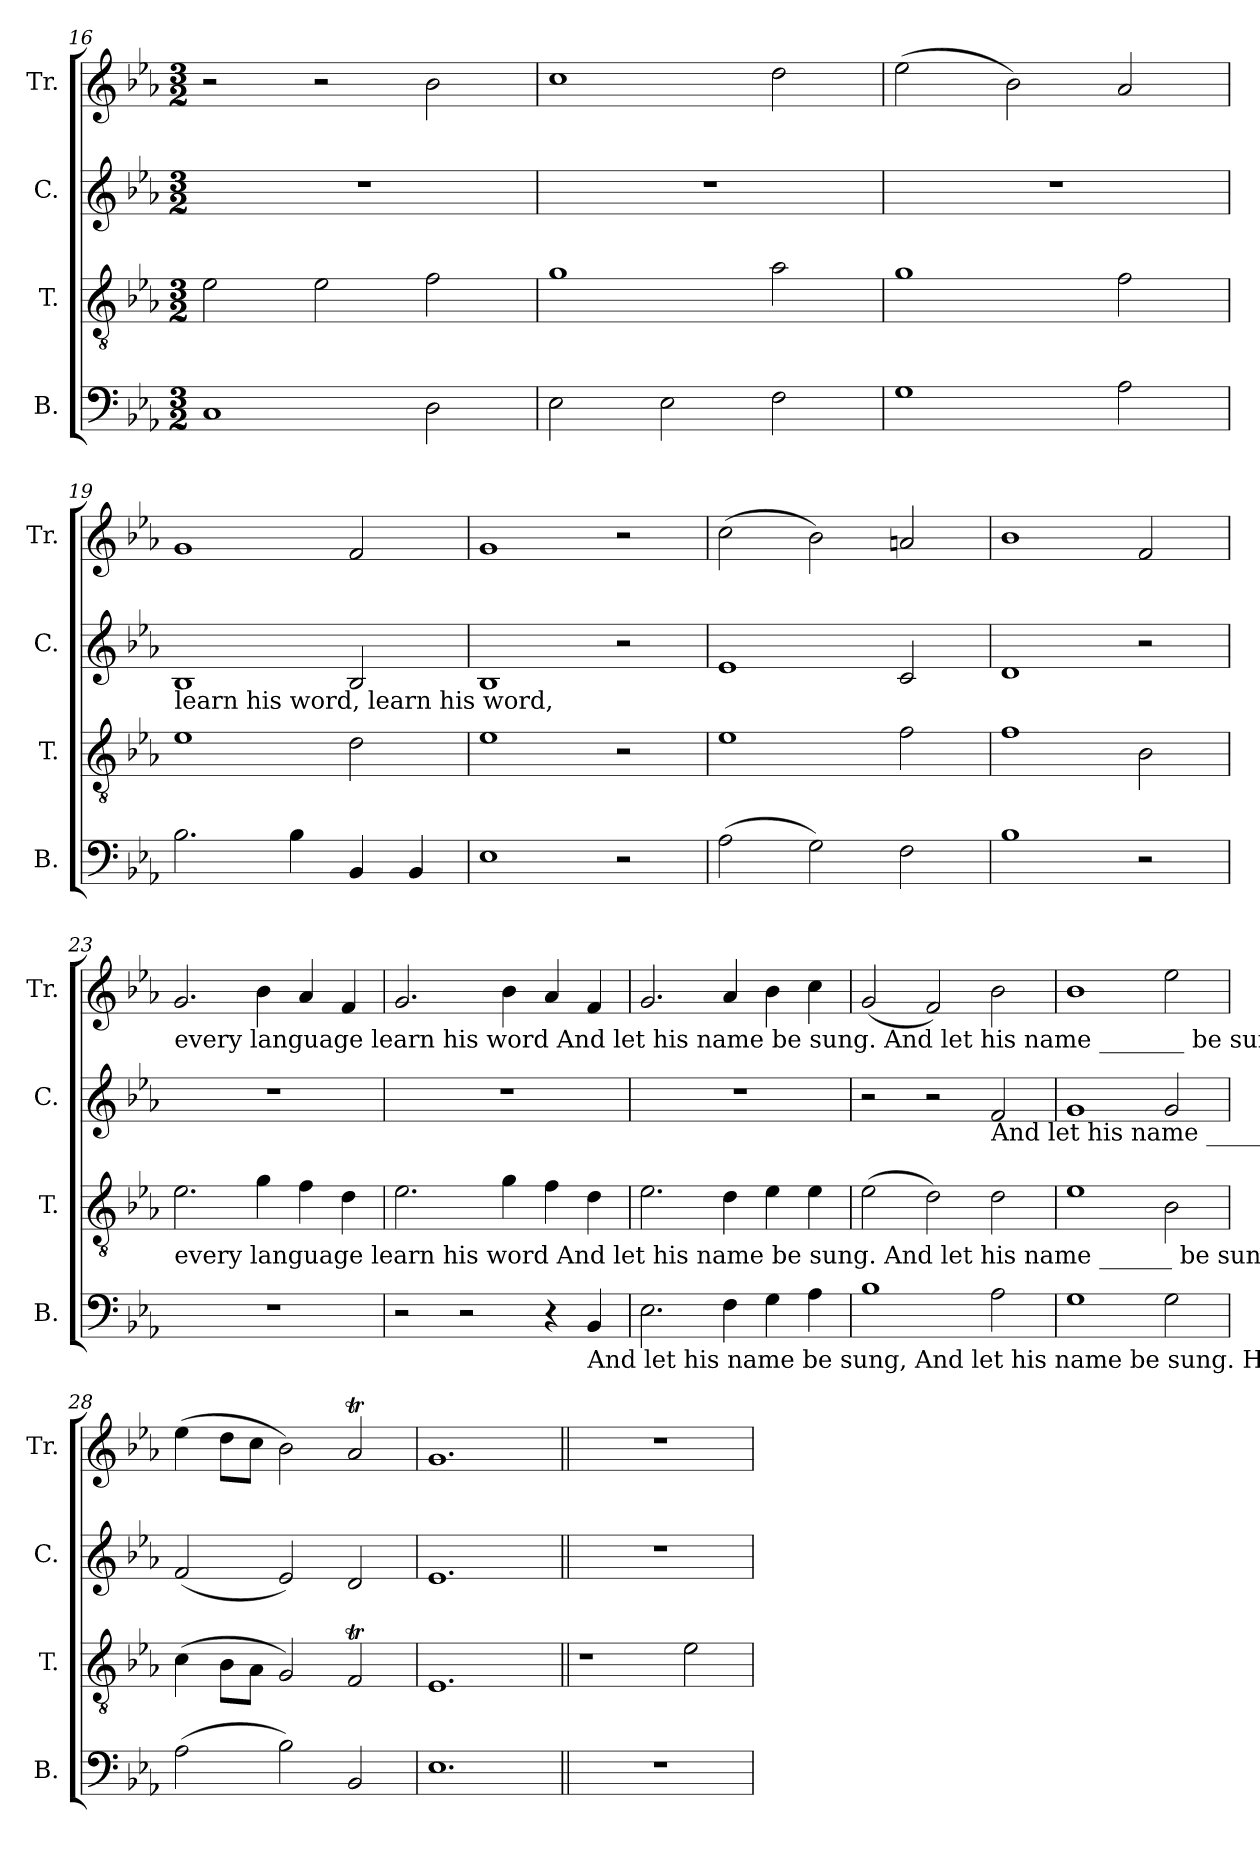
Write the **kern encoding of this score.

**kern	**kern	**kern	**kern
*part4	*part3	*part2	*part1
*staff4	*staff3	*staff2	*staff1
*I"B.	*I"T.	*I"C.	*I"Tr.
*I'B.	*I'T.	*I'C.	*I'Tr.
*clefF4	*clefGv2	*clefG2	*clefG2
*k[b-e-a-]	*k[b-e-a-]	*k[b-e-a-]	*k[b-e-a-]
*M3/2	*M3/2	*M3/2	*M3/2
=16	=16	=16	=16
1C	2e-\	1.r	2r
.	2e-\	.	2r
2D\	2f\	.	2b-\
=17	=17	=17	=17
2E-\	1g	1.r	1cc
2E-\	.	.	.
2F\	2a-\	.	2dd\
=18	=18	=18	=18
1G	1g	1.r	(2ee-\
.	.	.	2b-\)
2A-\	2f\	.	2a-/
=19	=19	=19	=19
!	!	!LO:TX:b:t=learn       his        word,        learn       his    word,	!
2.B-\	1e-	1B-	1g
4B-\	.	.	.
4BB-/	2d\	2B-/	2f/
4BB-/	.	.	.
=20	=20	=20	=20
1E-	1e-	1B-	1g
2r	2r	2r	2r
=21	=21	=21	=21
(2A-\	1e-	1e-	(2cc\
2G\)	.	.	2b-\)
2F\	2f\	2c/	2an/
=22	=22	=22	=22
1B-	1f	1d	1b-
2r	2B-\	2r	2f/
!!LO:LB:g=z
=23	=23	=23	=23
!	!	!	!LO:TX:b:t=every language learn his word And let his name be sung.  And let his   name _______    be     sung.                              His mercy reigns through
!	!LO:TX:b:t=every language learn his word And let his name be sung.  And   let    his    name ______    be     sung               His mercy reigns through every	!	!
1.r	2.e-\	1.r	2.g/
.	4g\	.	4b-\
.	4f\	.	4a-/
.	4d\	.	4f/
=24	=24	=24	=24
2r	2.e-\	1.r	2.g/
2r	.	.	.
.	4g\	.	4b-\
4r	4f\	.	4a-/
!LO:TX:b:t=And  let his name be  sung,    And   let  his   name                be   sung.                                                                      His	!	!	!
4BB-/	4d\	.	4f/
=25	=25	=25	=25
2.E-\	2.e-\	1.r	2.g/
4F\	4d\	.	4a-/
4G\	4e-\	.	4b-\
4A-\	4e-\	.	4cc\
=26	=26	=26	=26
1B-	(2e-\	2r	(2g/
.	2d\)	2r	2f/)
!	!	!LO:TX:b:t=And   let    his   name ______    be     sung.                                                    His  mer – cy	!
2A-\	2d\	2f/	2b-\
=27	=27	=27	=27
1G	1e-	1g	1b-
2G\	2B-\	2g/	2ee-\
=28	=28	=28	=28
(2A-\	(4c\	(2f/	(4ee-\
.	8B-\L	.	8dd\L
.	8A-\J	.	8cc\J
2B-\)	2G/)	2e-/)	2b-\)
2BB-/	2FT/	2d/	2a-T/
=29	=29	=29	=29
1.E-	1.E-	1.e-	1.g
=30||	=30||	=30||	=30||
1.r	1r	1.r	1.r
.	2e-\	.	.
=	=	=	=
*-	*-	*-	*-
